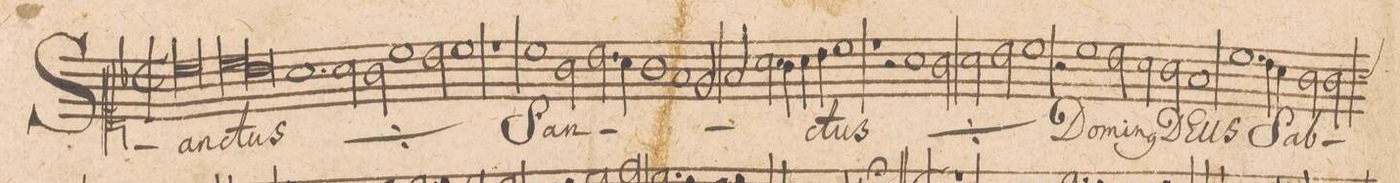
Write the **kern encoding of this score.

**kern	**text
*I"CANTVS.	*
*clefC1	*
*k[b-]	*
*met(C|)	*
*M2/1	*
0cc	San-
=2-	=2-
*lig	*
1cc	-ctus
1b-	.
*Xlig	*
=3-	=3-
*	*ij
1.a	San-
*2\right	*
2a\	.
=4-	=4-
2g\	.
1cc	.
2b-\	.
=5-	=5-
1cc	-ctus
*	*Xij
1r	.
=6-	=6-
1cc	San-
2g\	.
2.b-\	.
=7-	=7-
4a\	.
1g	.
1f	.
=8-	=8-
2e/	.
2f/	.
2.a\	.
=9-	=9-
4g\	.
4a\	.
4b-\	.
1cc	-ctus
=10-	=10-
1r	.
2r	.
*	*ij
1a	San-
=11-	=11-
2g\	.
2a\	.
2b-\	.
=12-	=12-
1cc	-ctus
*	*Xij
2r	.
1cc	Do-
=13-	=13-
2b-\	-mi-
2a\	-n(us)
2g\	DE-
=14-	=14-
1f	-US
1.cc	Sab-
=15-	=15-
4b-\	.
4a\	.
2g\	.
2g\	.
*custos:a	*
=16-	=16-
*-	*-
